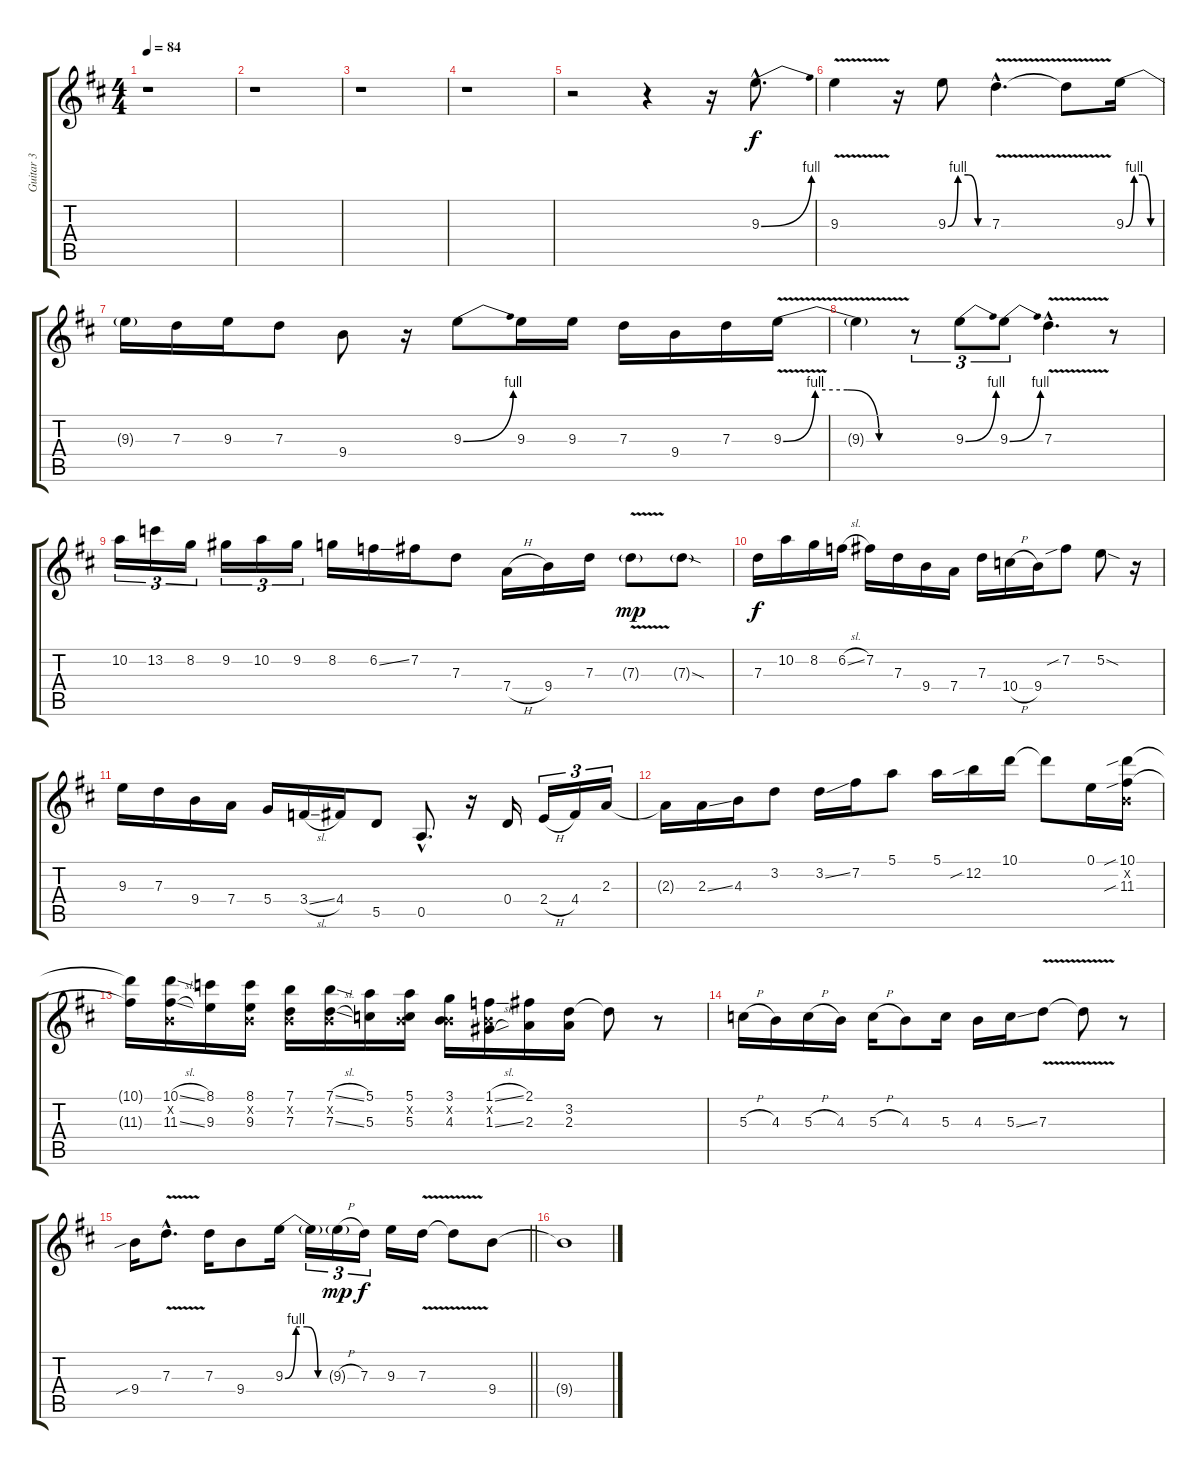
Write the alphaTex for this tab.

\track ("Guitar 3" "Guitar 3") {instrument acousticguitarsteel}
\staff {score tabs}
\tuning (E4 B3 G3 D3 A2 E2) {hide}
\ts (4 4)
\tempo 84
\clef g2
\ks d
r.1{dy f} |
r.1 |
r.1 |
r.1 |
r.2 r.4 r.16 9.3{be (bend 0 0 60 4) hac}.8{d} |
9.3{v}.4 r.16 9.3{be (custom 0 0 15 4 30 4 45 0 60 0)}.8 7.3{v hac}.4{d} 7.3{t}.8 9.3{be (custom 0 0 15 4 30 4 45 0 60 0)}.16 |
9.3{t}.16 7.3.16 9.3.16 7.3.8 9.4.8 r.16 9.3{be (bend 0 0 60 4)}.8 9.3.16 9.3.16 7.3.16 9.4.16 7.3.16 9.3{be (custom 0 0 15 4 30 4 45 0 60 0) v}.16 |
9.3{t}.4 r.8{tu (3 2)} 9.3{be (bend 0 0 60 4)}.8{tu (3 2)} 9.3{be (bend 0 0 60 4)}.8{tu (3 2)} 7.3{v hac}.4{d} r.8 |
10.2.16{tu (3 2)} 13.2.16{tu (3 2)} 8.2.16{tu (3 2)} 9.2.16{tu (3 2)} 10.2.16{tu (3 2)} 9.2.16{tu (3 2)} 8.2.16 6.2{ss}.16 7.2.16 7.3.8 7.4{h}.16 9.4.16 7.3.16 7.3{v g}.8{dy mp} 7.3{sod g}.8 |
7.3.16{dy f} 10.2.16 8.2.16 6.2{sl}.16 7.2.16 7.3.16 9.4.16 7.4.16 7.3.16 10.4{h}.16 9.4.16 7.2{sib}.8 5.2{sod}.8 r.16 |
9.3.16 7.3.16 9.4.16 7.4.16 5.4.16 3.4{sl}.16 4.4.16 5.5.8 0.5{hac}.8{d} r.16 0.4.16 2.4{h}.16{tu (3 2)} 4.4.16{tu (3 2)} 2.3.16{tu (3 2)} |
2.3{t}.16 2.3{ss}.16 4.3.16 3.2.8 3.2{ss}.16 7.2.16 5.1.8 5.1.16 12.2{sib}.16 10.1.16 10.1{t}.8 0.1.16 (10.1{sib} 0.2{x} 11.3{sib}).16 |
(10.1{t} 11.3{t}).16 (10.1{sl} 0.2{x} 11.3{sl}).16 (8.1 9.3).16 (8.1 0.2{x} 9.3).16 (7.1 0.2{x} 7.3).16 (7.1{sl} 0.2{x} 7.3{sl}).16 (5.1 5.3).16 (5.1 0.2{x} 5.3).16 (3.1 0.2{x} 4.3).16 (1.1{sl} 0.2{x} 1.3{sl}).16 (2.1 2.3).16 (3.2 2.3).16 3.2{t}.8 r.8 |
5.3{h}.16{volume 10} 4.3.16 5.3{h}.16 4.3.16 5.3{h}.16 4.3.8 5.3.16 4.3.16 5.3{ss}.16 7.3{v}.8 7.3{t}.8 r.8 |
\barLineRight lightlight
9.4{sib}.16 7.3{v hac}.8{d} 7.3.16 9.4.8 9.3{be (custom 0 0 15 4 30 4 45 0 60 0)}.16 9.3{t}.16{tu (3 2)} 9.3{h g}.16{tu (3 2) dy mp} 7.3.16{tu (3 2) dy f} 9.3.16 7.3{v}.16 7.3{t}.8 9.4.8 |
9.4{t}.1{volume 0}
